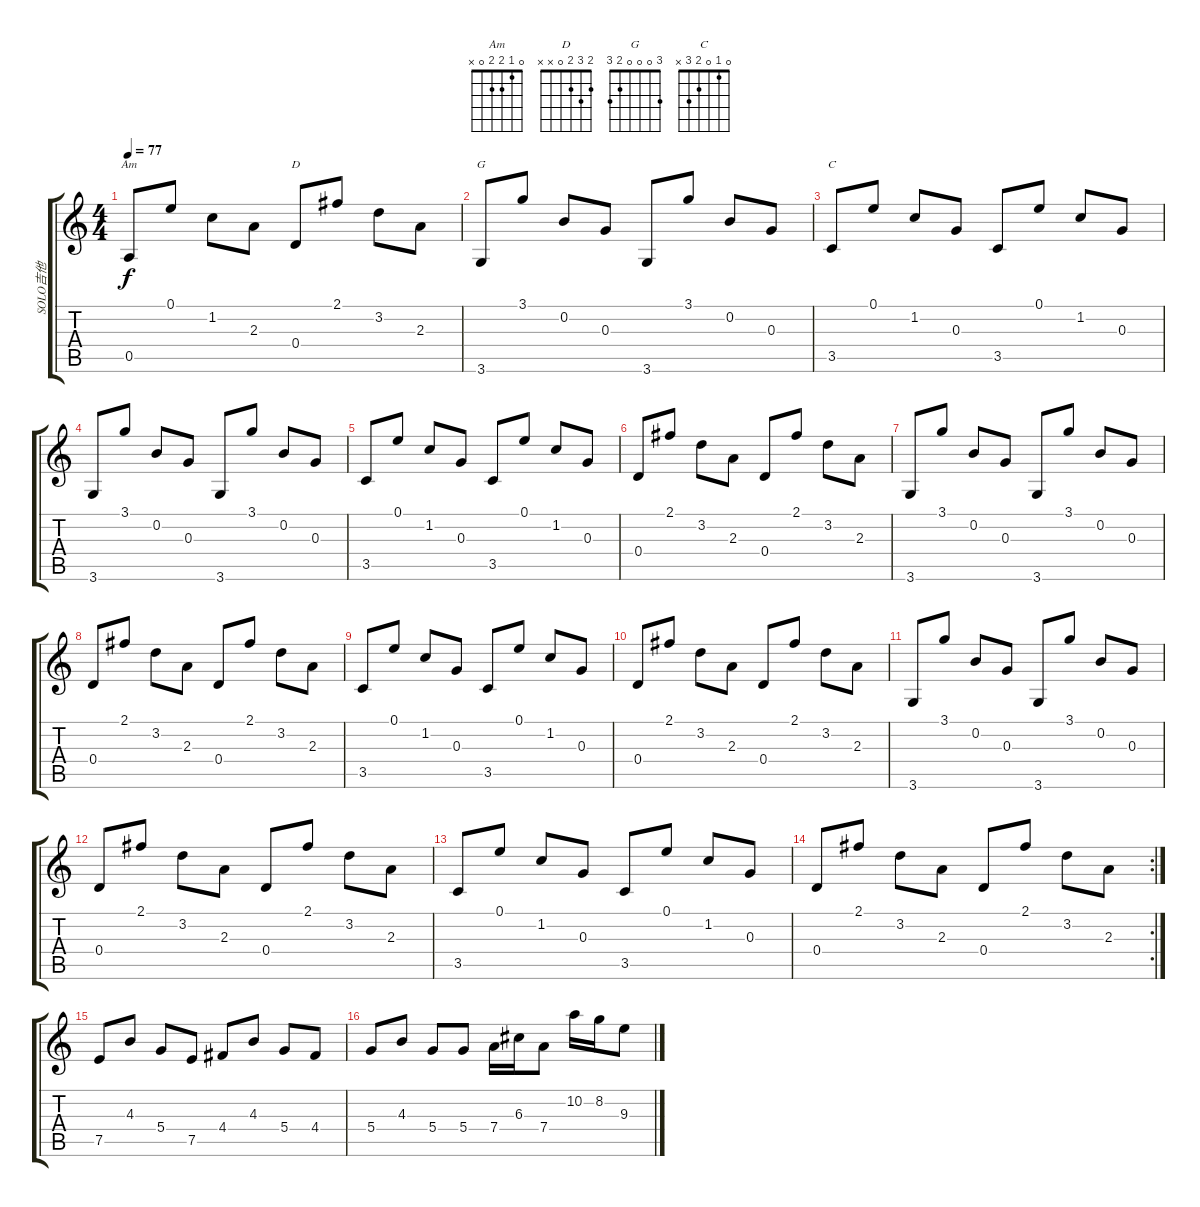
\track ("SOLO吉他" "SOLO吉他") {instrument electricguitarclean}
\staff {score tabs}
\tuning (E4 B3 G3 D3 A2 E2) {hide}
\chord ("Am" 0 1 2 2 0 x)
\chord ("D" 2 3 2 0 x x)
\chord ("G" 3 0 0 0 2 3)
\chord ("C" 0 1 0 2 3 x)
\ts (4 4)
\tempo 77
\clef g2
\ks c
0.5.8{ch "Am" dy f} 0.1.8 1.2.8 2.3.8 0.4.8{ch "D"} 2.1.8 3.2.8 2.3.8 |
3.6.8{ch "G"} 3.1.8 0.2.8 0.3.8 3.6.8 3.1.8 0.2.8 0.3.8 |
3.5.8{ch "C"} 0.1.8 1.2.8 0.3.8 3.5.8 0.1.8 1.2.8 0.3.8 |
3.6.8 3.1.8 0.2.8 0.3.8 3.6.8 3.1.8 0.2.8 0.3.8 |
3.5.8 0.1.8 1.2.8 0.3.8 3.5.8 0.1.8 1.2.8 0.3.8 |
0.4.8 2.1.8 3.2.8 2.3.8 0.4.8 2.1.8 3.2.8 2.3.8 |
3.6.8 3.1.8 0.2.8 0.3.8 3.6.8 3.1.8 0.2.8 0.3.8 |
0.4.8 2.1.8 3.2.8 2.3.8 0.4.8 2.1.8 3.2.8 2.3.8 |
3.5.8 0.1.8 1.2.8 0.3.8 3.5.8 0.1.8 1.2.8 0.3.8 |
0.4.8 2.1.8 3.2.8 2.3.8 0.4.8 2.1.8 3.2.8 2.3.8 |
3.6.8 3.1.8 0.2.8 0.3.8 3.6.8 3.1.8 0.2.8 0.3.8 |
0.4.8 2.1.8 3.2.8 2.3.8 0.4.8 2.1.8 3.2.8 2.3.8 |
3.5.8 0.1.8 1.2.8 0.3.8 3.5.8 0.1.8 1.2.8 0.3.8 |
\rc 2
0.4.8 2.1.8 3.2.8 2.3.8 0.4.8 2.1.8 3.2.8 2.3.8 |
7.5.8{volume 16} 4.3.8 5.4.8 7.5.8 4.4.8 4.3.8 5.4.8 4.4.8 |
5.4.8 4.3.8 5.4.8 5.4.8 7.4.16 6.3.16 7.4.8 10.2.16 8.2.16 9.3.8
